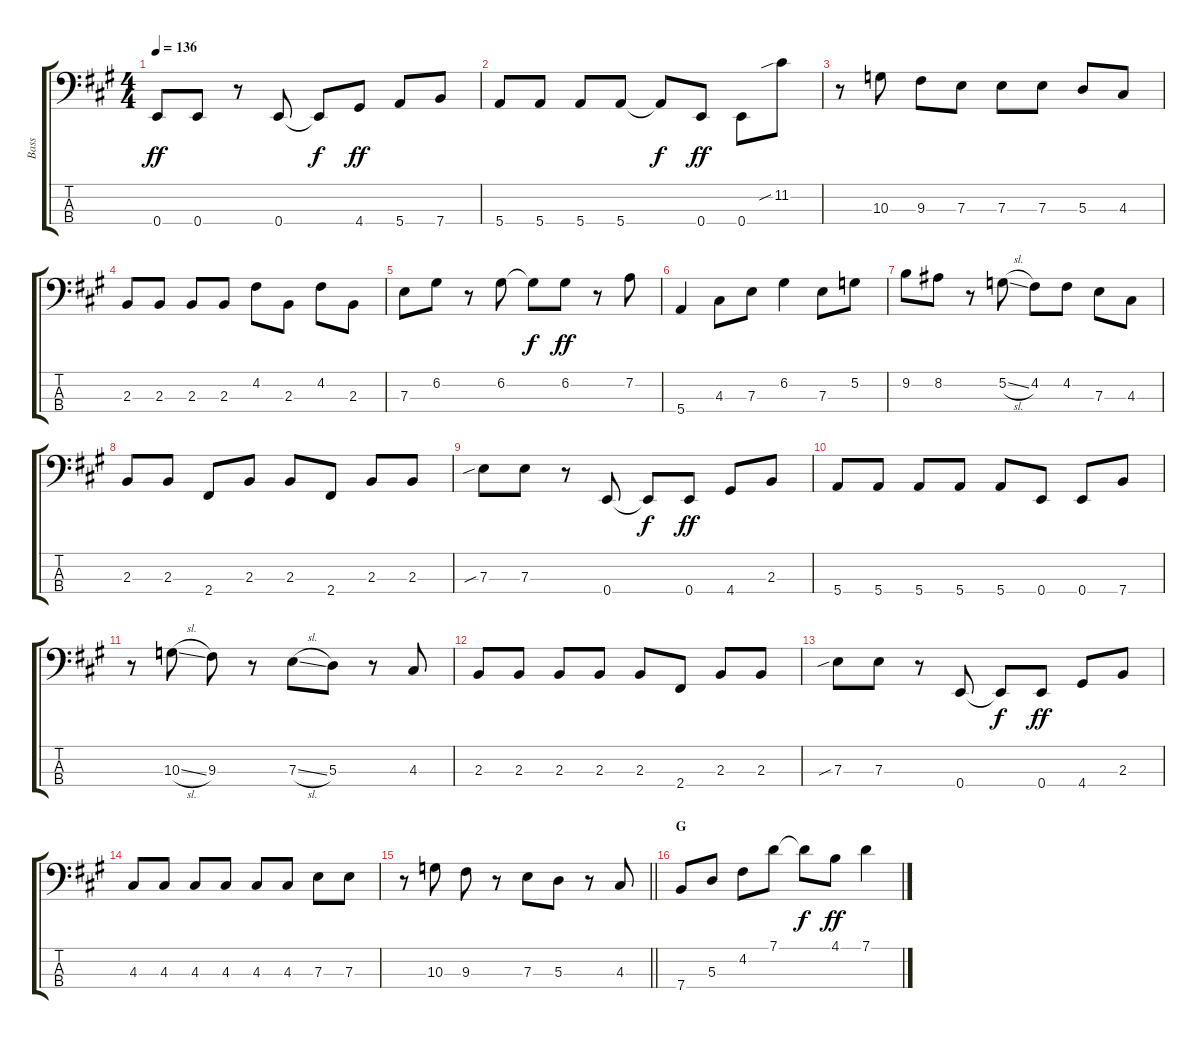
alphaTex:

\track ("Bass" "Bass") {instrument electricbasspick}
\staff {score tabs}
\tuning (G2 D2 A1 E1) {hide}
\ts (4 4)
\tempo 136
\clef f4
\ks a
0.4.8{dy ff} 0.4.8 r.8 0.4.8 0.4{t}.8{dy f} 4.4.8{dy ff} 5.4.8 7.4.8 |
5.4.8 5.4.8 5.4.8 5.4.8 5.4{t}.8{dy f} 0.4.8{dy ff} 0.4.8 11.2{sib}.8 |
r.8 10.3.8 9.3.8 7.3.8 7.3.8 7.3.8 5.3.8 4.3.8 |
2.3.8 2.3.8 2.3.8 2.3.8 4.2.8 2.3.8 4.2.8 2.3.8 |
7.3.8 6.2.8 r.8 6.2.8 6.2{t}.8{dy f} 6.2.8{dy ff} r.8 7.2.8 |
5.4.4 4.3.8 7.3.8 6.2.4 7.3.8 5.2.8 |
9.2.8 8.2.8 r.8 5.2{sl}.8 4.2.8 4.2.8 7.3.8 4.3.8 |
2.3.8 2.3.8 2.4.8 2.3.8 2.3.8 2.4.8 2.3.8 2.3.8 |
7.3{sib}.8 7.3.8 r.8 0.4.8 0.4{t}.8{dy f} 0.4.8{dy ff} 4.4.8 2.3.8 |
5.4.8 5.4.8 5.4.8 5.4.8 5.4.8 0.4.8 0.4.8 7.4.8 |
r.8 10.3{sl}.8 9.3.8 r.8 7.3{sl}.8 5.3.8 r.8 4.3.8 |
2.3.8 2.3.8 2.3.8 2.3.8 2.3.8 2.4.8 2.3.8 2.3.8 |
7.3{sib}.8 7.3.8 r.8 0.4.8 0.4{t}.8{dy f} 0.4.8{dy ff} 4.4.8 2.3.8 |
4.3.8 4.3.8 4.3.8 4.3.8 4.3.8 4.3.8 7.3.8 7.3.8 |
\barLineRight lightlight
r.8 10.3.8 9.3.8 r.8 7.3.8 5.3.8 r.8 4.3.8 |
\section ("" "G")
7.4.8 5.3.8 4.2.8 7.1.8 7.1{t}.8{dy f} 4.1.8{dy ff} 7.1.4
